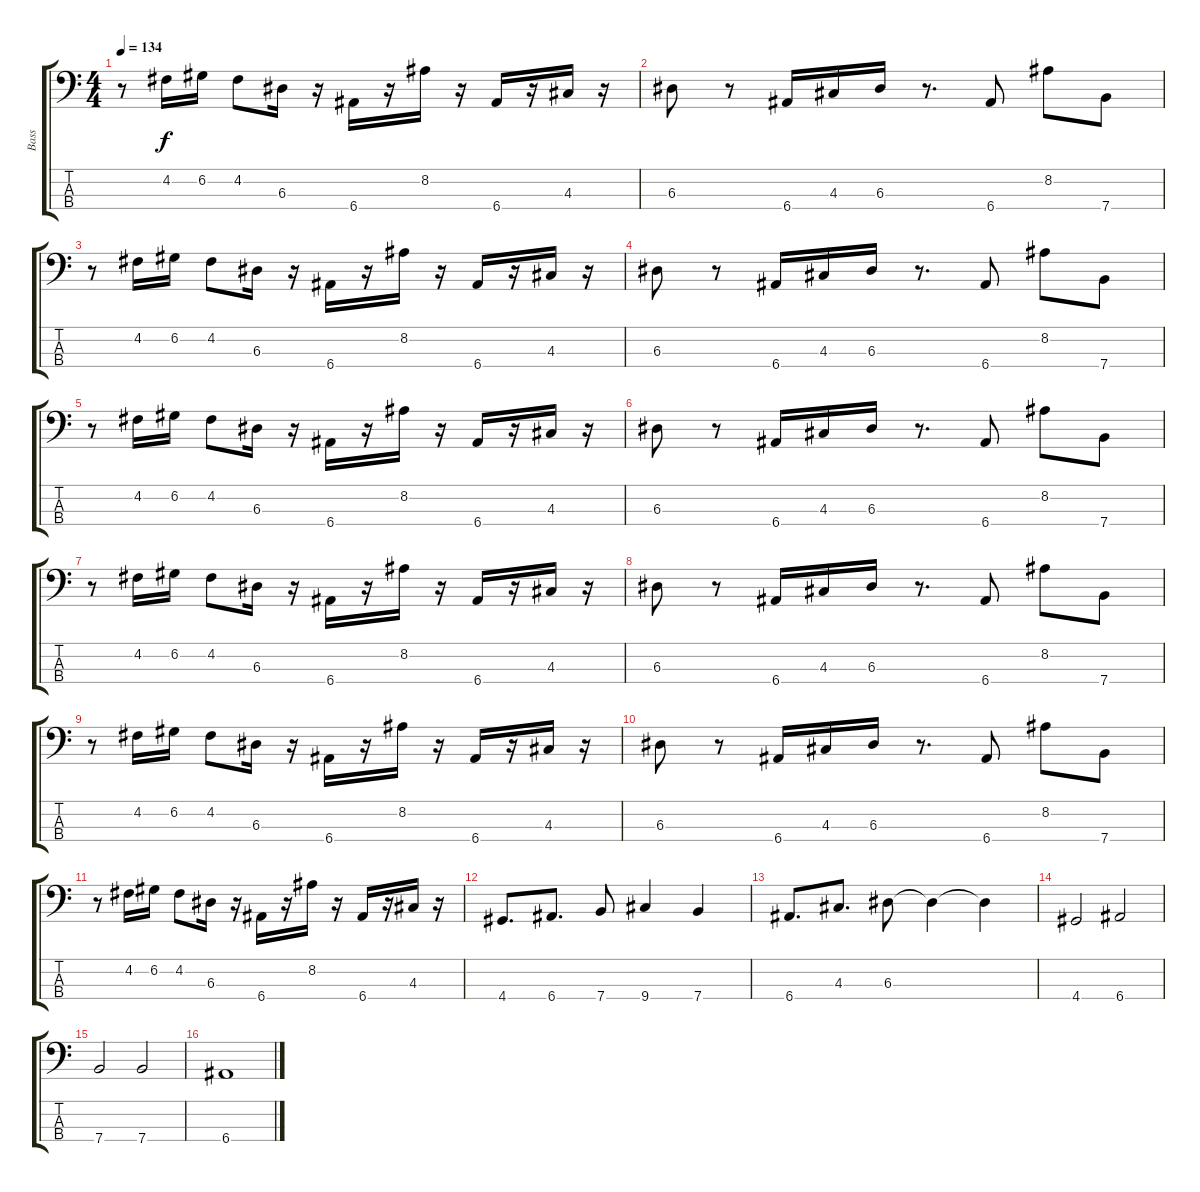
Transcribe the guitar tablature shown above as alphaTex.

\track ("Bass" "Bass") {instrument electricbasspick}
\staff {score tabs}
\tuning (G2 D2 A1 E1) {hide}
\ts (4 4)
\tempo 134
\clef f4
\ks c
r.8{dy f} 4.2.16 6.2.16 4.2.8 6.3.16 r.16 6.4.16 r.16 8.2.16 r.16 6.4.16 r.16 4.3.16 r.16 |
6.3.8 r.8 6.4.16 4.3.16 6.3.16 r.8{d} 6.4.8 8.2.8 7.4.8 |
r.8 4.2.16 6.2.16 4.2.8 6.3.16 r.16 6.4.16 r.16 8.2.16 r.16 6.4.16 r.16 4.3.16 r.16 |
6.3.8 r.8 6.4.16 4.3.16 6.3.16 r.8{d} 6.4.8 8.2.8 7.4.8 |
r.8 4.2.16 6.2.16 4.2.8 6.3.16 r.16 6.4.16 r.16 8.2.16 r.16 6.4.16 r.16 4.3.16 r.16 |
6.3.8 r.8 6.4.16 4.3.16 6.3.16 r.8{d} 6.4.8 8.2.8 7.4.8 |
r.8 4.2.16 6.2.16 4.2.8 6.3.16 r.16 6.4.16 r.16 8.2.16 r.16 6.4.16 r.16 4.3.16 r.16 |
6.3.8 r.8 6.4.16 4.3.16 6.3.16 r.8{d} 6.4.8 8.2.8 7.4.8 |
r.8 4.2.16 6.2.16 4.2.8 6.3.16 r.16 6.4.16 r.16 8.2.16 r.16 6.4.16 r.16 4.3.16 r.16 |
6.3.8 r.8 6.4.16 4.3.16 6.3.16 r.8{d} 6.4.8 8.2.8 7.4.8 |
r.8 4.2.16 6.2.16 4.2.8 6.3.16 r.16 6.4.16 r.16 8.2.16 r.16 6.4.16 r.16 4.3.16 r.16 |
4.4.8{d volume 16 instrument lead2sawtooth} 6.4.8{d} 7.4.8 9.4.4 7.4.4 |
6.4.8{d} 4.3.8{d} 6.3.8 6.3{t}.4 6.3{t}.4 |
4.4.2 6.4.2 |
7.4.2 7.4.2 |
6.4.1
